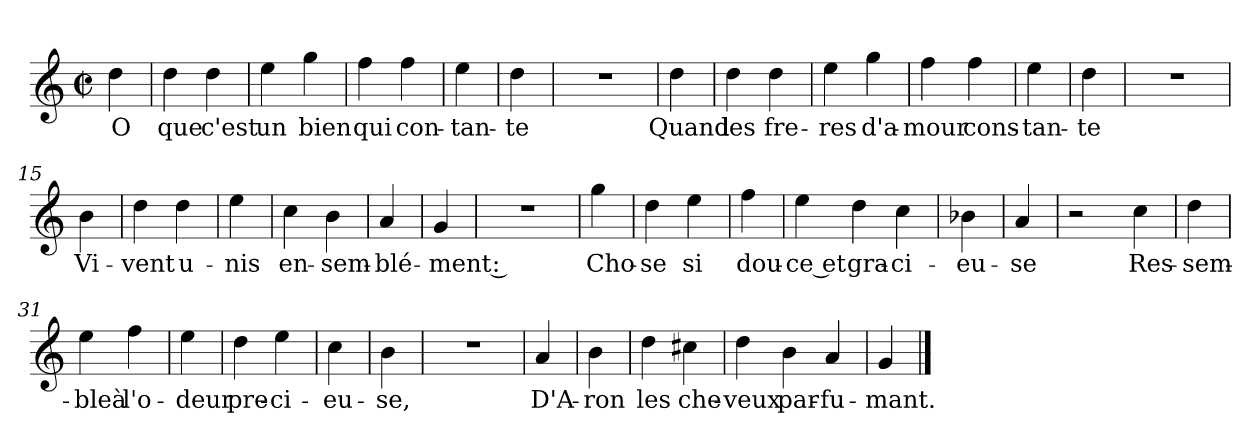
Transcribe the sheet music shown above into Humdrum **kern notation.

**kern	**text
*part1	*part1
*staff1	*staff1
*clefG2	*
*k[]	*
*C:	*
*M2/2	*
*met(c|)	*
=1	=1
4dd	O
=2	=2
4dd	que
4dd	c'est
=3	=3
4ee	un
4gg	bien
=4	=4
4ff	qui
4ff	con-
=5	=5
4ee	-tan-
=6	=6
4dd	-te
=7	=7
1r	.
=8	=8
4dd	Quand
=9	=9
4dd	les
4dd	fre-
=10	=10
4ee	-res
4gg	d'a-
=11	=11
4ff	-mour
4ff	cons-
=12	=12
4ee	-tan-
=13	=13
4dd	-te
=14	=14
1r	.
=15	=15
4b	Vi-
=16	=16
4dd	-vent
4dd	u-
=17	=17
4ee	-nis
=18	=18
4cc	en-
4b	-sem-
=19	=19
4a	-blé-
=20	=20
4g	-ment :
=21	=21
1r	.
=22	=22
4gg	Cho-
=23	=23
4dd	-se
4ee	si
=24	=24
4ff	dou-
=25	=25
4ee	-ce et
4dd	gra-
4cc	-ci-
=27	=27
4b-X	-eu-
=28	=28
4a	-se
=29	=29
2r	.
4cc	Res-
=30	=30
4dd	-sem-
=31	=31
4ee	-bleà
4ff	l'o-
=32	=32
4ee	-deur
=33	=33
4dd	pre-
4ee	-ci-
=34	=34
4cc	-eu-
=35	=35
4b	-se,
=36	=36
1r	.
=37	=37
4a	D'A-
=38	=38
4b	-ron
=39	=39
4dd	les
4cc#X	che-
=40	=40
4dd	-veux
4b	par-
4a	-fu-
=42	=42
4g	-mant.
==	==
*-	*-
